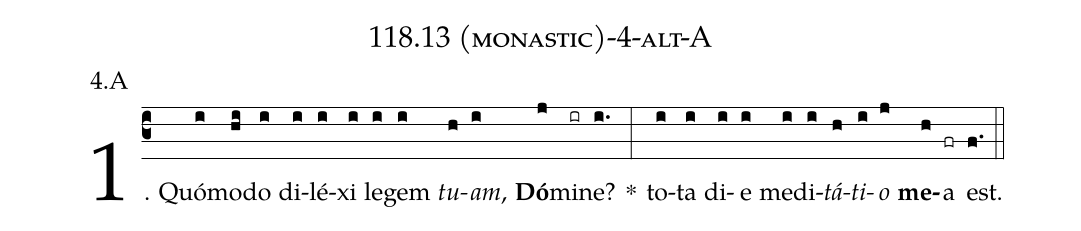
name: 118.13 (monastic)-4-alt-A;
annotation: 4.A;
%%
(c3)1. Quó(i)mo(hi)do(i) di(i)lé(i)xi(i) le(i)gem(i) <i>tu</i>(h)<i>am</i>,(i) <b>Dó</b>(j)mi(ir)ne?(i.) *(:) to(i)ta(i) di(i)e(i) me(i)di(i)<i>tá</i>(h)<i>ti</i>(i)<i>o</i>(j) <b>me</b>(h)a(fr) est.(f.) (::)
